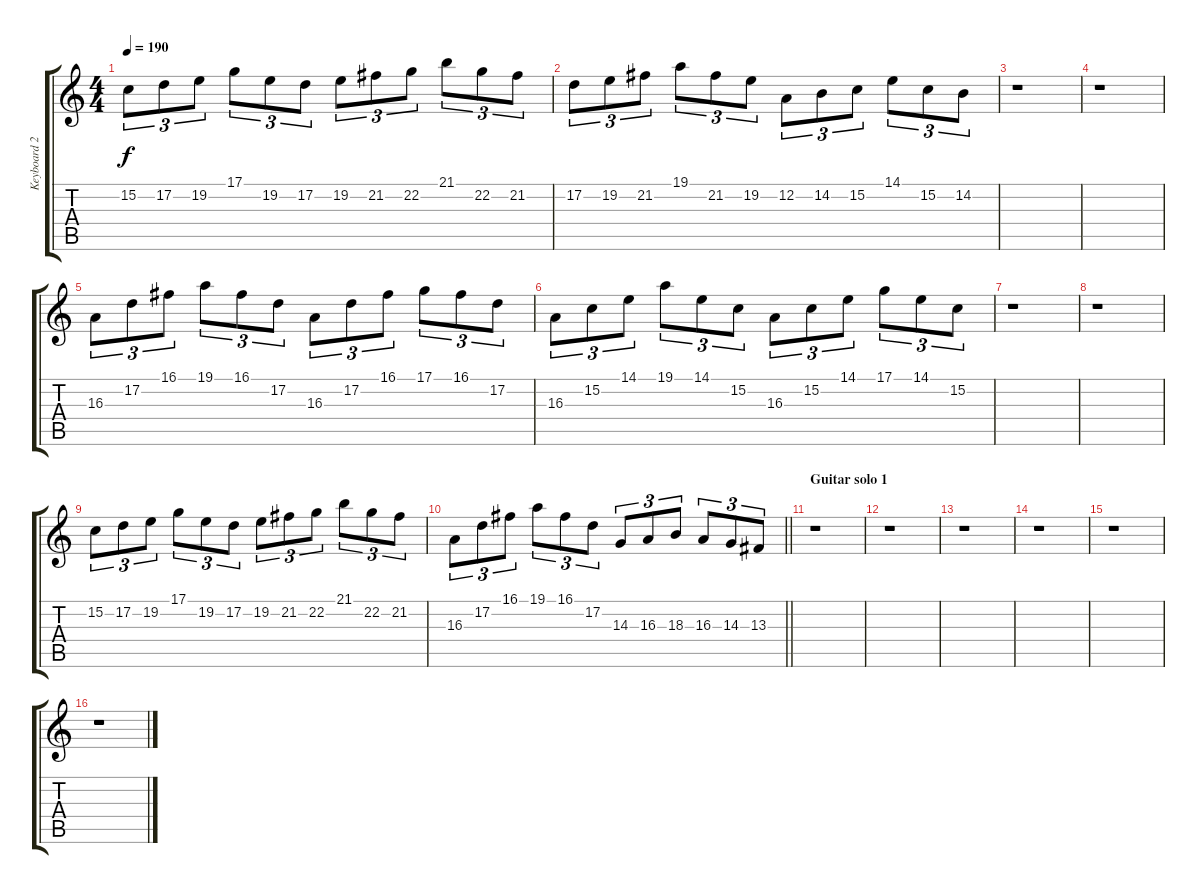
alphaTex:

\track ("Keyboard 2" "Keyboard 2") {instrument stringensemble1}
\staff {score tabs}
\tuning (D4 A3 F3 C3 G2 D2) {hide}
\ts (4 4)
\tempo 190
\clef g2
\ks c
15.2.8{tu (3 2) dy f} 17.2.8{tu (3 2)} 19.2.8{tu (3 2)} 17.1.8{tu (3 2)} 19.2.8{tu (3 2)} 17.2.8{tu (3 2)} 19.2.8{tu (3 2)} 21.2.8{tu (3 2)} 22.2.8{tu (3 2)} 21.1.8{tu (3 2)} 22.2.8{tu (3 2)} 21.2.8{tu (3 2)} |
17.2.8{tu (3 2)} 19.2.8{tu (3 2)} 21.2.8{tu (3 2)} 19.1.8{tu (3 2)} 21.2.8{tu (3 2)} 19.2.8{tu (3 2)} 12.2.8{tu (3 2)} 14.2.8{tu (3 2)} 15.2.8{tu (3 2)} 14.1.8{tu (3 2)} 15.2.8{tu (3 2)} 14.2.8{tu (3 2)} |
r.1 |
r.1 |
16.3.8{tu (3 2)} 17.2.8{tu (3 2)} 16.1.8{tu (3 2)} 19.1.8{tu (3 2)} 16.1.8{tu (3 2)} 17.2.8{tu (3 2)} 16.3.8{tu (3 2)} 17.2.8{tu (3 2)} 16.1.8{tu (3 2)} 17.1.8{tu (3 2)} 16.1.8{tu (3 2)} 17.2.8{tu (3 2)} |
16.3.8{tu (3 2)} 15.2.8{tu (3 2)} 14.1.8{tu (3 2)} 19.1.8{tu (3 2)} 14.1.8{tu (3 2)} 15.2.8{tu (3 2)} 16.3.8{tu (3 2)} 15.2.8{tu (3 2)} 14.1.8{tu (3 2)} 17.1.8{tu (3 2)} 14.1.8{tu (3 2)} 15.2.8{tu (3 2)} |
r.1 |
r.1 |
15.2.8{tu (3 2)} 17.2.8{tu (3 2)} 19.2.8{tu (3 2)} 17.1.8{tu (3 2)} 19.2.8{tu (3 2)} 17.2.8{tu (3 2)} 19.2.8{tu (3 2)} 21.2.8{tu (3 2)} 22.2.8{tu (3 2)} 21.1.8{tu (3 2)} 22.2.8{tu (3 2)} 21.2.8{tu (3 2)} |
\barLineRight lightlight
16.3.8{tu (3 2)} 17.2.8{tu (3 2)} 16.1.8{tu (3 2)} 19.1.8{tu (3 2)} 16.1.8{tu (3 2)} 17.2.8{tu (3 2)} 14.3.8{tu (3 2)} 16.3.8{tu (3 2)} 18.3.8{tu (3 2)} 16.3.8{tu (3 2)} 14.3.8{tu (3 2)} 13.3.8{tu (3 2)} |
\section ("" "Guitar solo 1")
r.1 |
r.1 |
r.1 |
r.1 |
r.1 |
r.1
